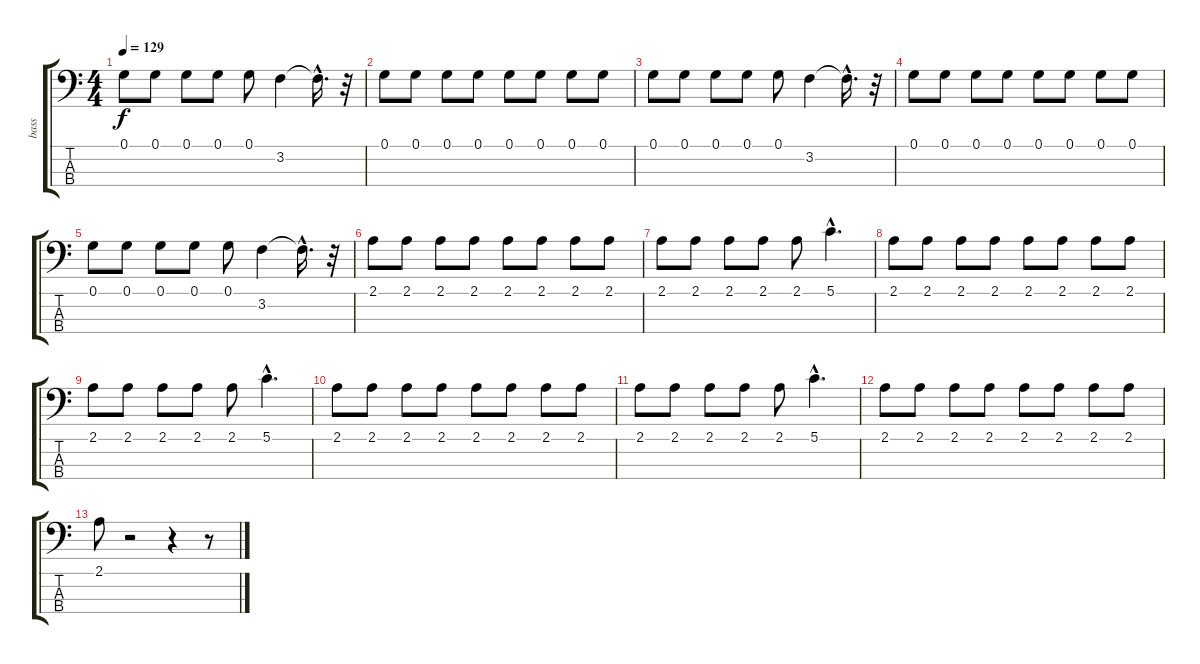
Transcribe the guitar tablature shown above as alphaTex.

\track ("bass" "bass") {instrument electricbasspick}
\staff {score tabs}
\tuning (G2 D2 A1 D1) {hide}
\ts (4 4)
\tempo 129
\clef f4
\ks c
0.1.8{dy f} 0.1.8 0.1.8 0.1.8 0.1.8 3.2.4 3.2{hac t}.16{d} r.32 |
0.1.8 0.1.8 0.1.8 0.1.8 0.1.8 0.1.8 0.1.8 0.1.8 |
0.1.8 0.1.8 0.1.8 0.1.8 0.1.8 3.2.4 3.2{hac t}.16{d} r.32 |
0.1.8 0.1.8 0.1.8 0.1.8 0.1.8 0.1.8 0.1.8 0.1.8 |
0.1.8 0.1.8 0.1.8 0.1.8 0.1.8 3.2.4 3.2{hac t}.16{d} r.32 |
2.1.8 2.1.8 2.1.8 2.1.8 2.1.8 2.1.8 2.1.8 2.1.8 |
2.1.8 2.1.8 2.1.8 2.1.8 2.1.8 5.1{hac}.4{d} |
2.1.8 2.1.8 2.1.8 2.1.8 2.1.8 2.1.8 2.1.8 2.1.8 |
2.1.8 2.1.8 2.1.8 2.1.8 2.1.8 5.1{hac}.4{d} |
2.1.8 2.1.8 2.1.8 2.1.8 2.1.8 2.1.8 2.1.8 2.1.8 |
2.1.8 2.1.8 2.1.8 2.1.8 2.1.8 5.1{hac}.4{d} |
2.1.8 2.1.8 2.1.8 2.1.8 2.1.8 2.1.8 2.1.8 2.1.8 |
2.1.8 r.2 r.4 r.8
